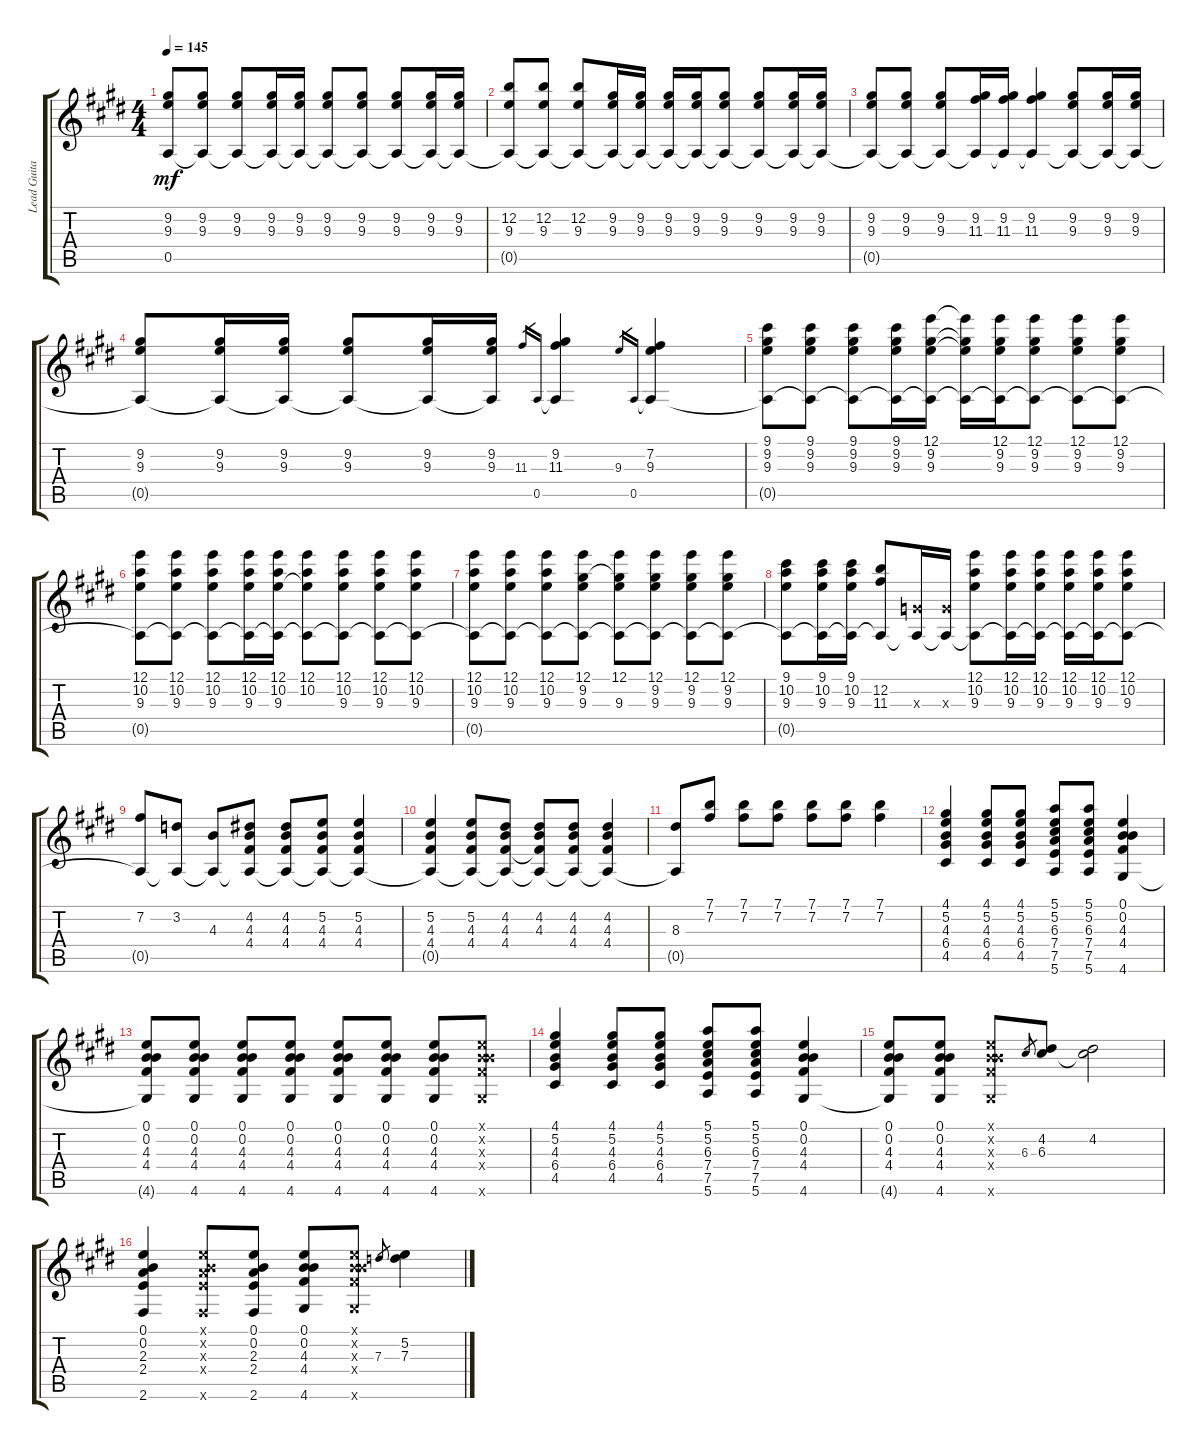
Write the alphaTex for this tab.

\track ("Lead Guitar" "Lead Guita") {instrument electricguitarclean}
\staff {score tabs}
\tuning (E4 B3 G3 D3 A2 E2) {hide}
\ts (4 4)
\tempo 145
\clef g2
\ks e
(9.2 9.3 0.5{t}).8{dy mf} (9.2 9.3 0.5{t}).8 (9.2 9.3 0.5{t}).8 (9.2 9.3 0.5{t}).16 (9.2 9.3 0.5{t}).16 (9.2 9.3 0.5{t}).8 (9.2 9.3 0.5{t}).8 (9.2 9.3 0.5{t}).8 (9.2 9.3 0.5{t}).16 (9.2 9.3 0.5{t}).16 |
(12.2 9.3 0.5{t}).8 (12.2 9.3 0.5{t}).8 (12.2 9.3 0.5{t}).8 (9.2 9.3 0.5{t}).16 (9.2 9.3 0.5{t}).16 (9.2 9.3 0.5{t}).16 (9.2 9.3 0.5{t}).16 (9.2 9.3 0.5{t}).8 (9.2 9.3 0.5{t}).8 (9.2 9.3 0.5{t}).16 (9.2 9.3 0.5{t}).16 |
(9.2 9.3 0.5{t}).8 (9.2 9.3 0.5{t}).8 (9.2 9.3 0.5{t}).8 (9.2 11.3 0.5{t}).16 (9.2 11.3 0.5{t}).16 (9.2 11.3 0.5{t}).4 (9.2 9.3 0.5{t}).8 (9.2 9.3 0.5{t}).16 (9.2 9.3 0.5{t}).16 |
(9.2 9.3 0.5{t}).8 (9.2 9.3 0.5{t}).16 (9.2 9.3 0.5{t}).16 (9.2 9.3 0.5{t}).8 (9.2 9.3 0.5{t}).16 (9.2 9.3 0.5{t}).16 11.3.16{gr} 0.5.16{gr} (9.2 11.3 0.5{t}).4 9.3.16{gr} 0.5.16{gr} (7.2 9.3 0.5{t}).4 |
(9.1 9.2 9.3 0.5{t}).8 (9.1 9.2 9.3 0.5{t}).8 (9.1 9.2 9.3 0.5{t}).8 (9.1 9.2 9.3 0.5{t}).16 (12.1 9.2 9.3 0.5{t}).16 (12.1{t} 9.2{t} 9.3{t} 0.5{t}).16 (12.1 9.2 9.3 0.5{t}).16 (12.1 9.2 9.3 0.5{t}).8 (12.1 9.2 9.3 0.5{t}).8 (12.1 9.2 9.3 0.5{t}).8 |
(12.1 10.2 9.3 0.5{t}).8 (12.1 10.2 9.3 0.5{t}).8 (12.1 10.2 9.3 0.5{t}).8 (12.1 10.2 9.3 0.5{t}).16 (12.1 10.2 9.3 0.5{t}).16 (12.1 10.2 9.3{t} 0.5{t}).8 (12.1 10.2 9.3 0.5{t}).8 (12.1 10.2 9.3 0.5{t}).8 (12.1 10.2 9.3 0.5{t}).8 |
(12.1 10.2 9.3 0.5{t}).8 (12.1 10.2 9.3 0.5{t}).8 (12.1 10.2 9.3 0.5{t}).8 (12.1 9.2 9.3 0.5{t}).8 (12.1 9.2{t} 9.3 0.5{t}).8 (12.1 9.2 9.3 0.5{t}).8 (12.1 9.2 9.3 0.5{t}).8 (12.1 9.2 9.3 0.5{t}).8 |
(9.1 10.2 9.3 0.5{t}).8 (9.1 10.2 9.3 0.5{t}).16 (9.1 10.2 9.3 0.5{t}).16 (12.2 11.3 0.5{t}).8 (0.3{x} 0.5{t}).16 (0.3{x} 0.5{t}).16 (12.1 10.2 9.3 0.5{t}).8 (12.1 10.2 9.3 0.5{t}).16 (12.1 10.2 9.3 0.5{t}).16 (12.1 10.2 9.3 0.5{t}).16 (12.1 10.2 9.3 0.5{t}).16 (12.1 10.2 9.3 0.5{t}).8 |
(7.2 0.5{t}).8 (3.2 0.5{t}).8 (4.3 0.5{t}).8 (4.2 4.3 4.4 0.5{t}).8 (4.2 4.3 4.4 0.5{t}).8 (5.2 4.3 4.4 0.5{t}).8 (5.2 4.3 4.4 0.5{t}).4 |
(5.2 4.3 4.4 0.5{t}).4 (5.2 4.3 4.4 0.5{t}).8 (4.2 4.3 4.4 0.5{t}).8 (4.2 4.3 4.4{t} 0.5{t}).8 (4.2 4.3 4.4 0.5{t}).8 (4.2 4.3 4.4 0.5{t}).4 |
(8.3 0.5{t}).8 (7.1 7.2).8 (7.1 7.2).8 (7.1 7.2).8 (7.1 7.2).8 (7.1 7.2).8 (7.1 7.2).4 |
(4.1 5.2 4.3 6.4 4.5).4 (4.1 5.2 4.3 6.4 4.5).8 (4.1 5.2 4.3 6.4 4.5).8 (5.1 5.2 6.3 7.4 7.5 5.6).8 (5.1 5.2 6.3 7.4 7.5 5.6).8 (0.1 0.2 4.3 4.4 4.6).4 |
(0.1 0.2 4.3 4.4 4.6{t}).8 (0.1 0.2 4.3 4.4 4.6).8 (0.1 0.2 4.3 4.4 4.6).8 (0.1 0.2 4.3 4.4 4.6).8 (0.1 0.2 4.3 4.4 4.6).8 (0.1 0.2 4.3 4.4 4.6).8 (0.1 0.2 4.3 4.4 4.6).8 (0.1{x} 0.2{x} 4.3{x} 4.4{x} 4.6{x}).8 |
(4.1 5.2 4.3 6.4 4.5).4 (4.1 5.2 4.3 6.4 4.5).8 (4.1 5.2 4.3 6.4 4.5).8 (5.1 5.2 6.3 7.4 7.5 5.6).8 (5.1 5.2 6.3 7.4 7.5 5.6).8 (0.1 0.2 4.3 4.4 4.6).4 |
(0.1 0.2 4.3 4.4 4.6{t}).8 (0.1 0.2 4.3 4.4 4.6).8 (0.1{x} 0.2{x} 4.3{x} 4.4{x} 4.6{x}).8 6.3.8{gr} (4.2 6.3).8 (4.2 6.3{t}).2 |
(0.1 0.2 2.3 2.4 2.6).4 (0.1{x} 0.2{x} 2.3{x} 2.4{x} 2.6{x}).8 (0.1 0.2 2.3 2.4 2.6).8 (0.1 0.2 4.3 4.4 4.6).8 (0.1{x} 0.2{x} 4.3{x} 4.4{x} 4.6{x}).8 7.3.8{gr} (5.2 7.3).4
